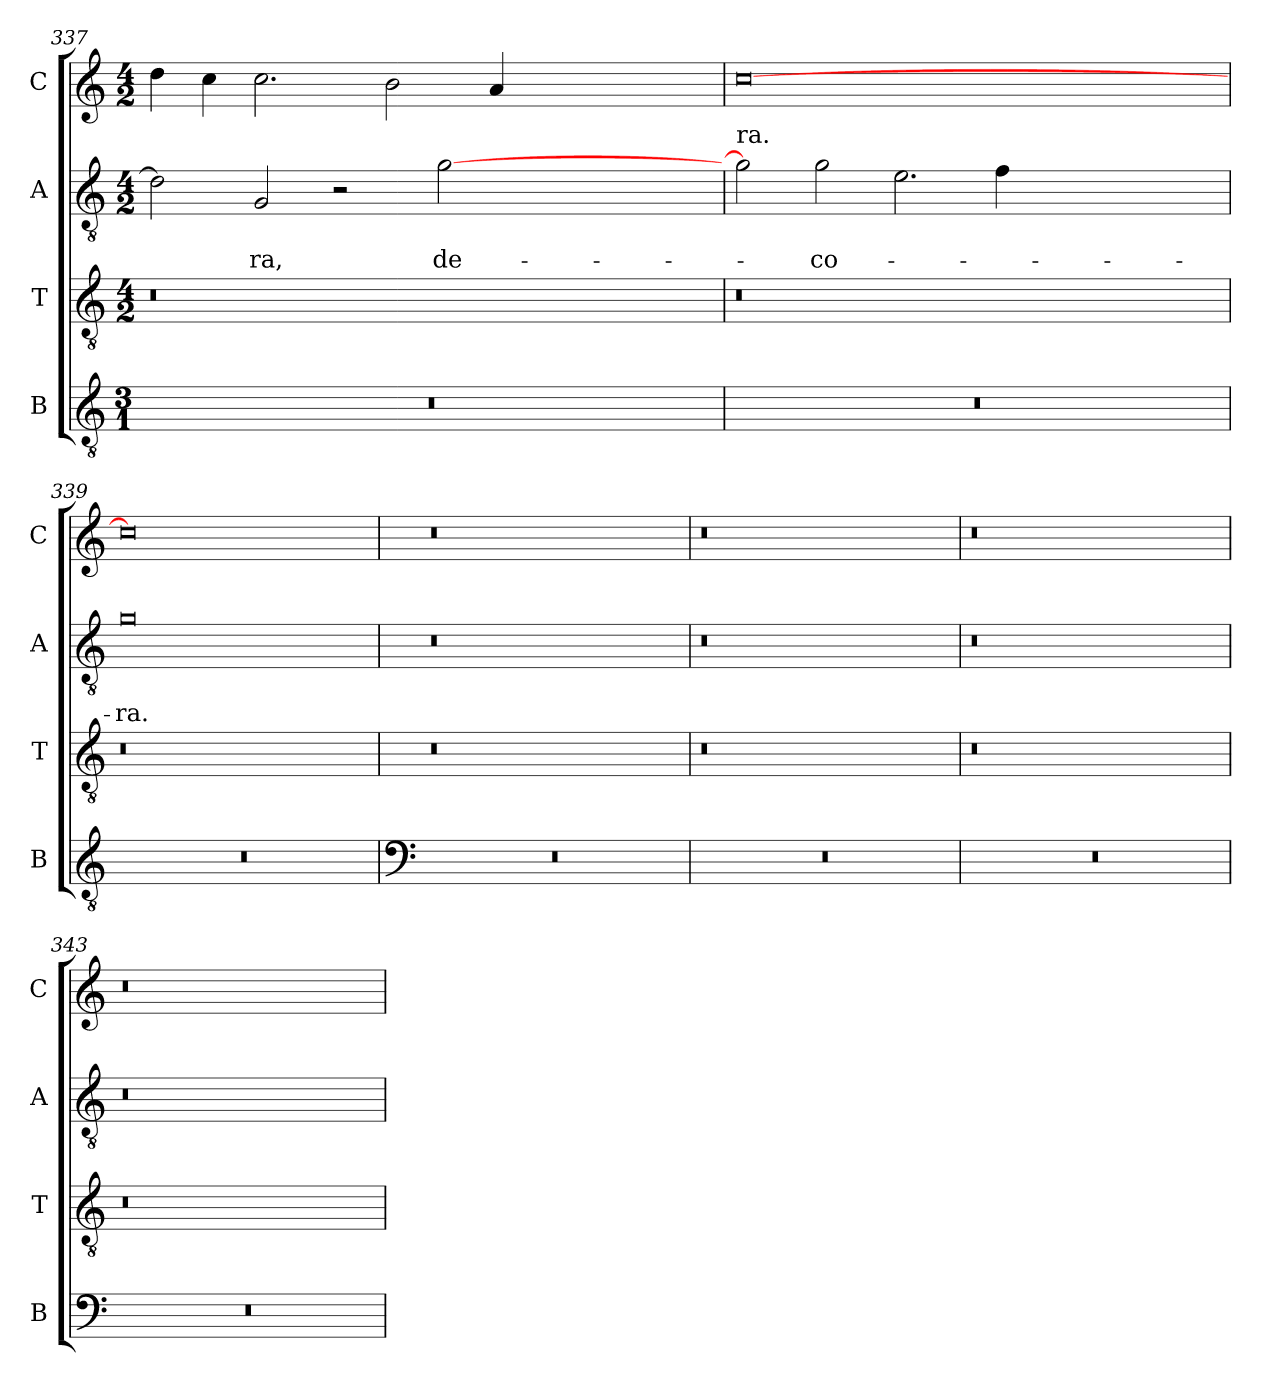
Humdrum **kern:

**kern	**kern	**kern	**text	**text	**kern
*part4	*part3	*part2	*part2	*part2	*part1
*staff4	*staff3	*staff2	*staff2	*staff2	*staff1
*I"B	*I"T	*I"A	*	*	*I"C
*I'B	*I'T	*I'A	*	*	*I'C
*clefGv2	*clefGv2	*clefGv2	*	*	*clefG2
*k[]	*k[]	*k[]	*	*	*k[]
*C:	*C:	*C:	*	*	*C:
*M3/1	*M4/2	*M4/2	*	*	*M4/2
=337	=337	=337	=337	=337	=337
0.r	0r	2d\]	.	.	4dd\
.	.	.	.	.	4cc\
!	!	!	!	!LO:LY:b	!
.	.	2G/	.	-ra,	2.cc\
.	.	2r	.	.	.
.	.	.	.	.	2b\
!	!	!	!	!LO:LY:b	!
.	.	[>2g\	.	de-	.
.	.	.	.	.	4a/
.	1ryy	1ryy	.	.	1ryy
=338	=338	=338	=338	=338	=338
!	!	!LO:TX:a:t=ra.	!	!	!
0.r	0r	2g\]	.	.	[>0cc
!	!	!	!	!LO:LY:b	!
.	.	2g\	.	-co-	.
.	.	2.e\	.	.	.
.	.	4f\	.	.	.
.	1ryy	1ryy	.	.	1ryy
=339	=339	=339	=339	=339	=339
!	!	!	!	!LO:LY:b	!
0.r	0r	0g	.	-ra.	0cc]
.	1ryy	1ryy	.	.	1ryy
!!LO:PB:g=z
=340!	=340!	=340!	=340!	=340!	=340!
*clefF4	*	*	*	*	*
0.r	0r	0r	.	.	0r
.	1ryy	1ryy	.	.	1ryy
=341	=341	=341	=341	=341	=341
0.r	0r	0r	.	.	0r
.	1ryy	1ryy	.	.	1ryy
=342	=342	=342	=342	=342	=342
0.r	0r	0r	.	.	0r
.	1ryy	1ryy	.	.	1ryy
=343	=343	=343	=343	=343	=343
0.r	0r	0r	.	.	0r
.	1ryy	1ryy	.	.	1ryy
=	=	=	=	=	=
*-	*-	*-	*-	*-	*-
